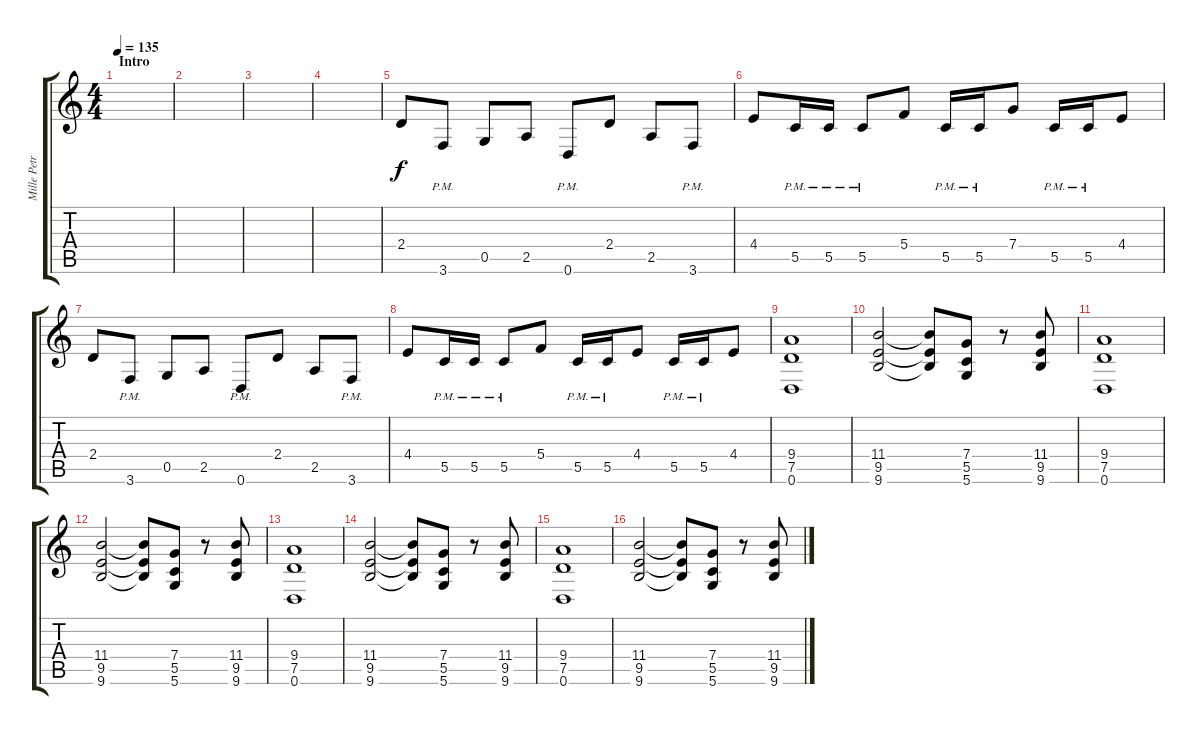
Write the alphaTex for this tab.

\track ("Mille Petrozza" "Mille Petr") {instrument distortionguitar}
\staff {score tabs}
\tuning (D4 A3 F3 C3 G2 D2) {hide}
\ts (4 4)
\section ("" "Intro")
\tempo 135
\clef g2
\ks c
|
|
|
|
2.4.8{balance 1} 3.6{pm}.8 0.5.8 2.5.8 0.6{pm}.8 2.4.8 2.5.8 3.6{pm}.8 |
4.4.8 5.5{pm}.16 5.5{pm}.16 5.5{pm}.8 5.4.8 5.5{pm}.16 5.5{pm}.16 7.4.8 5.5{pm}.16 5.5{pm}.16 4.4.8 |
2.4.8 3.6{pm}.8 0.5.8 2.5.8 0.6{pm}.8 2.4.8 2.5.8 3.6{pm}.8 |
4.4.8 5.5{pm}.16 5.5{pm}.16 5.5{pm}.8 5.4.8 5.5{pm}.16 5.5{pm}.16 4.4.8 5.5{pm}.16 5.5{pm}.16 4.4.8 |
(9.4 7.5 0.6).1{volume 12 balance 8} |
(11.4 9.5 9.6).2 (11.4{t} 9.5{t} 9.6{t}).8 (7.4 5.5 5.6).8 r.8 (11.4 9.5 9.6).8 |
(9.4 7.5 0.6).1 |
(11.4 9.5 9.6).2 (11.4{t} 9.5{t} 9.6{t}).8 (7.4 5.5 5.6).8 r.8 (11.4 9.5 9.6).8 |
(9.4 7.5 0.6).1 |
(11.4 9.5 9.6).2 (11.4{t} 9.5{t} 9.6{t}).8 (7.4 5.5 5.6).8 r.8 (11.4 9.5 9.6).8 |
(9.4 7.5 0.6).1 |
(11.4 9.5 9.6).2 (11.4{t} 9.5{t} 9.6{t}).8 (7.4 5.5 5.6).8 r.8 (11.4 9.5 9.6).8
